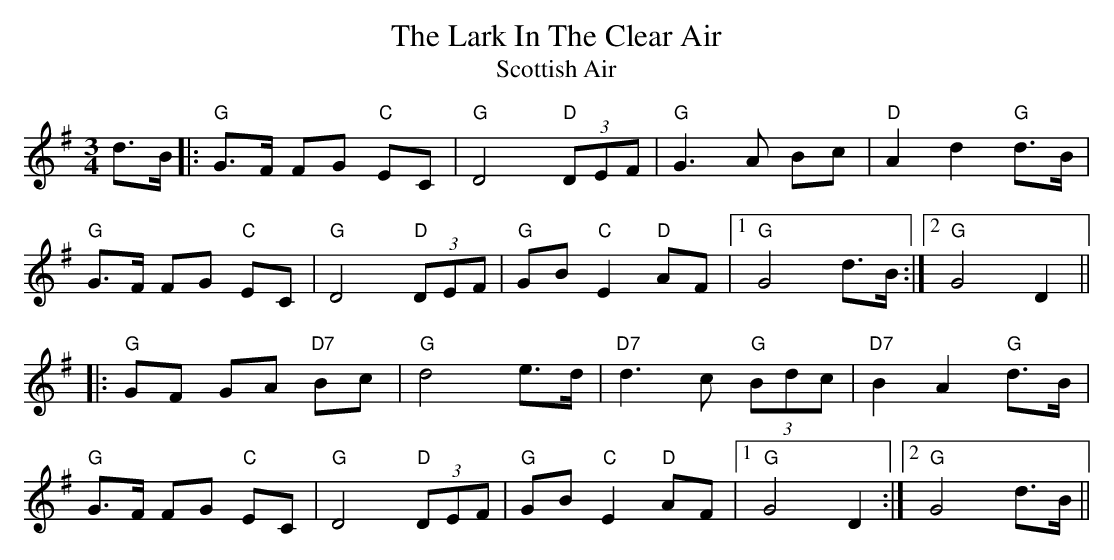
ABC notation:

X:1
T:Lark In The Clear Air, The
T:Scottish Air
M:3/4
L:1/8
K:G
d>B |: "G"G>F FG "C"EC | "G"D4 "D"(3DEF | "G"G3 A Bc | "D"A2 d2 "G"d>B |
"G"G>F FG "C"EC | "G"D4 "D"(3DEF | "G"GB "C"E2 "D"AF |1 "G"G4 d>B :|2 "G"G4 D2 ||
|: "G"GF GA "D7"Bc | "G"d4 e>d | "D7"d3 c "G"(3Bdc | "D7"B2 A2 "G"d>B |
"G"G>F FG "C"EC | "G"D4 "D"(3DEF | "G"GB "C"E2 "D"AF |1 "G"G4 D2 :|2 "G"G4 d>B ||
